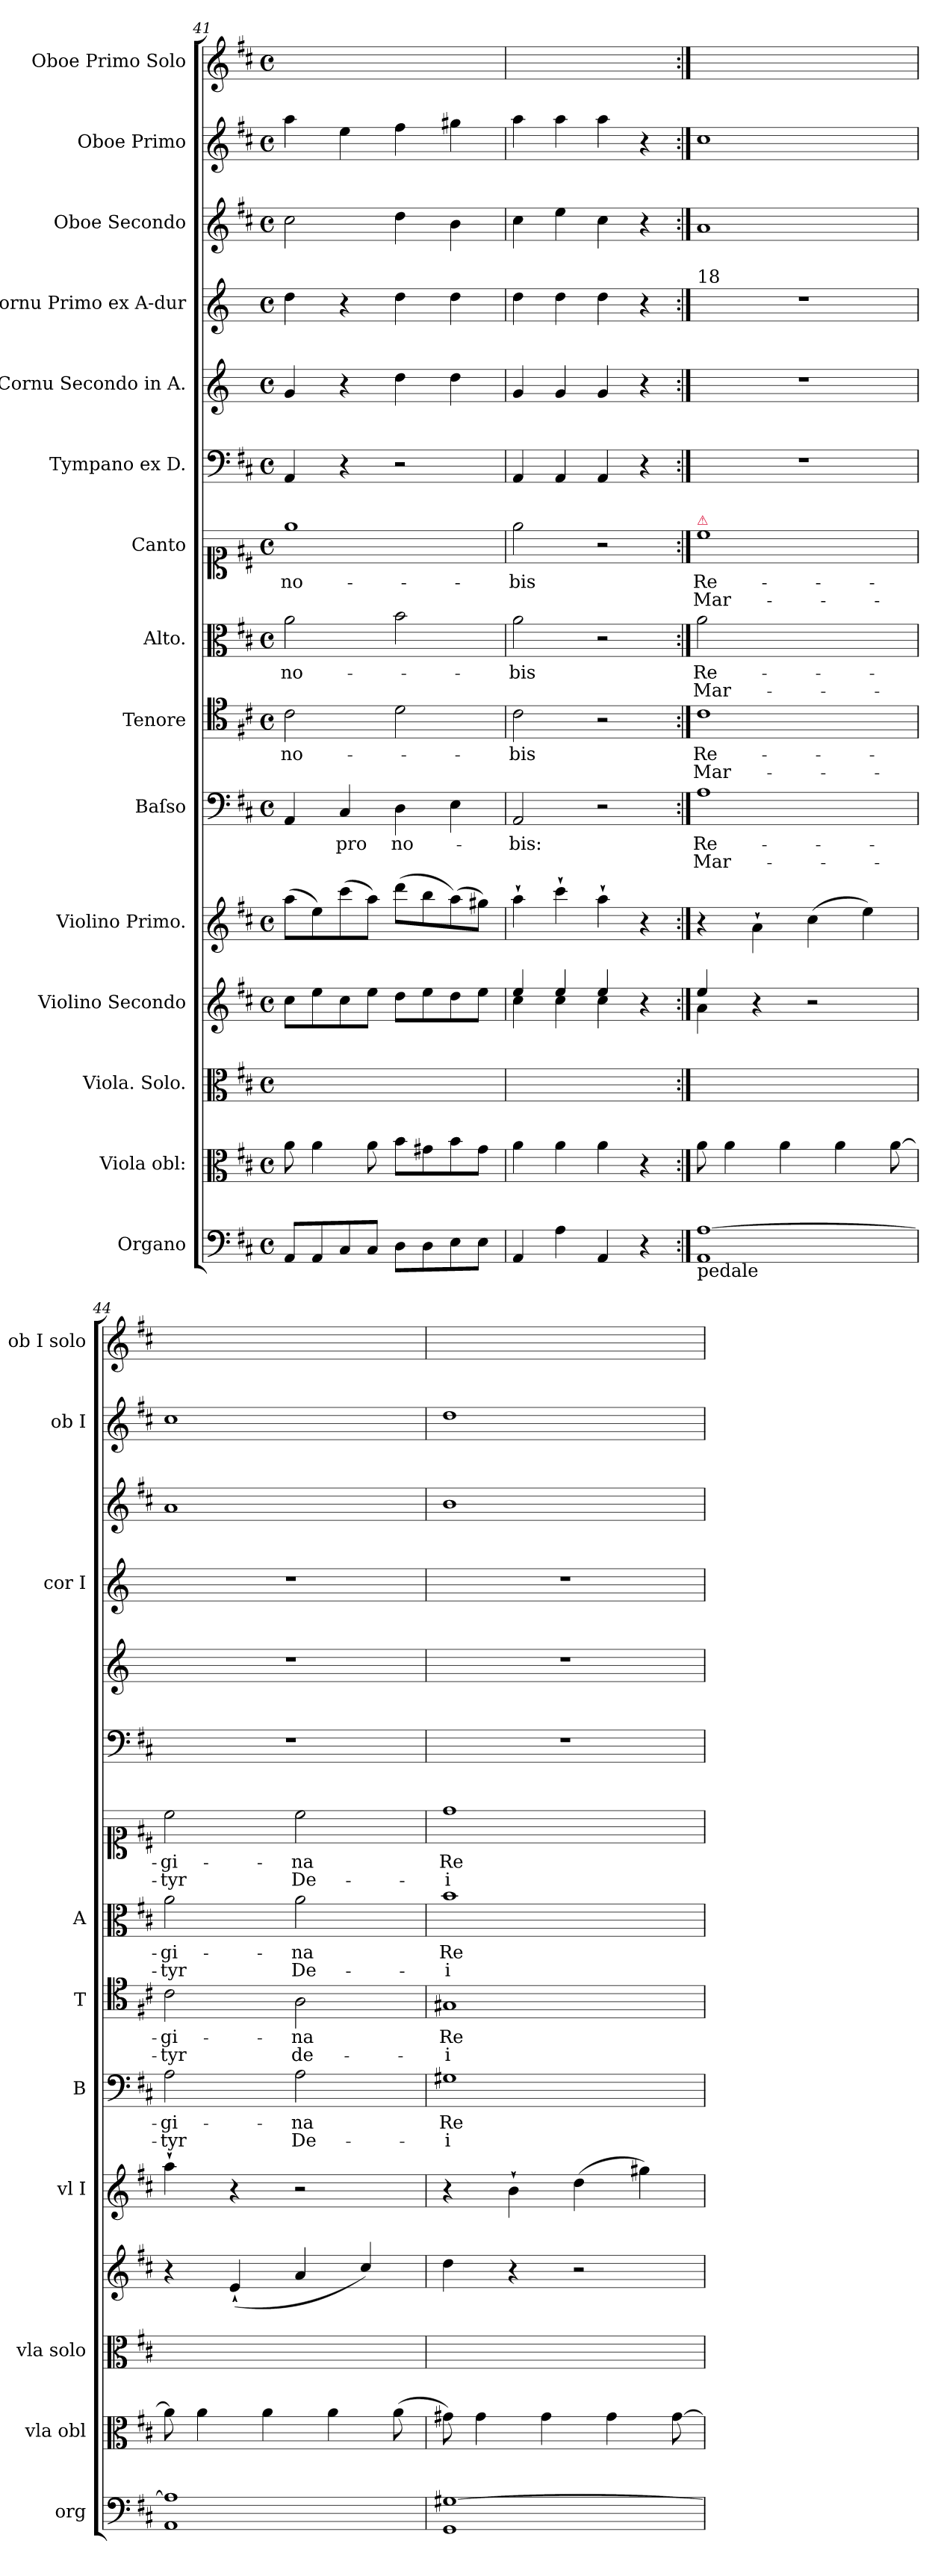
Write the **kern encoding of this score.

**kern	**kern	**dynam	**kern	**kern	**kern	**kern	**text	**text	**dynam	**kern	**text	**text	**dynam	**kern	**text	**text	**kern	**text	**text	**dynam	**kern	**kern	**kern	**kern	**dynam	**kern	**dynam	**kern
*part15	*part14	*part14	*part13	*part12	*part11	*part10	*part10	*part10	*part10	*part9	*part9	*part9	*part9	*part8	*part8	*part8	*part7	*part7	*part7	*part7	*part6	*part5	*part4	*part3	*part3	*part2	*part2	*part1
*staff15	*staff14	*staff14	*staff13	*staff12	*staff11	*staff10	*staff10	*staff10	*staff10	*staff9	*staff9	*staff9	*staff9	*staff8	*staff8	*staff8	*staff7	*staff7	*staff7	*staff7	*staff6	*staff5	*staff4	*staff3	*staff3	*staff2	*staff2	*staff1
*I"Organo	*I"Viola obl:	*	*I"Viola. Solo.	*I"Violino Secondo	*I"Violino Primo.	*I"Baſso	*	*	*	*I"Tenore	*	*	*	*I"Alto.	*	*	*I"Canto	*	*	*	*I"Tympano ex D.	*I"Cornu Secondo in A.	*I"Cornu Primo ex A-dur	*I"Oboe Secondo	*	*I"Oboe Primo	*	*I"Oboe Primo Solo
*I'org	*I'vla obl	*	*I'vla solo	*	*I'vl I	*I'B	*	*	*	*I'T	*	*	*	*I'A	*	*	*	*	*	*	*	*	*I'cor I	*	*	*I'ob I	*	*I'ob I solo
*clefF4	*clefC3	*	*clefC3	*clefG2	*clefG2	*clefF4	*	*	*	*clefC4	*	*	*	*clefC3	*	*	*clefC1	*	*	*	*clefF4	*clefG2	*clefG2	*clefG2	*	*clefG2	*	*clefG2
*	*	*	*	*	*	*	*	*	*	*	*	*	*	*	*	*	*	*	*	*	*	*ITrd-1c-2	*ITrd-1c-2	*	*	*	*	*
*k[f#c#]	*k[f#c#]	*	*k[f#c#]	*k[f#c#]	*k[f#c#]	*k[f#c#]	*	*	*	*k[f#c#]	*	*	*	*k[f#c#]	*	*	*k[f#c#]	*	*	*	*k[f#c#]	*k[f#c#]	*k[f#c#]	*k[f#c#]	*	*k[f#c#]	*	*k[f#c#]
*D:	*D:	*	*D:	*D:	*D:	*D:	*	*	*	*D:	*	*	*	*D:	*	*	*D:	*	*	*	*D:	*D:	*D:	*D:	*	*D:	*	*D:
*M4/4	*M4/4	*	*M4/4	*M4/4	*M4/4	*M4/4	*	*	*	*M4/4	*	*	*	*M4/4	*	*	*M4/4	*	*	*	*M4/4	*M4/4	*M4/4	*M4/4	*	*M4/4	*	*M4/4
*met(c)	*met(c)	*	*met(c)	*met(c)	*met(c)	*met(c)	*	*	*	*met(c)	*	*	*	*met(c)	*	*	*met(c)	*	*	*	*met(c)	*met(c)	*met(c)	*met(c)	*	*met(c)	*	*met(c)
=41	=41	=41	=41	=41	=41	=41	=41	=41	=41	=41	=41	=41	=41	=41	=41	=41	=41	=41	=41	=41	=41	=41	=41	=41	=41	=41	=41	=41
8AA/L	8a\	.	1ryy	8cc#\L	(8aa\L	4AA/	.	.	.	2c#\	no-	.	.	2a\	no-	.	1ee	no-	.	.	4AA/	4a/	4ee\	2cc#\	.	4aa\	.	1ryy
8AA/	4a\	.	.	8ee\	8ee\)	.	.	.	.	.	.	.	.	.	.	.	.	.	.	.	.	.	.	.	.	.	.	.
8C#/	.	.	.	8cc#\	(8ccc#\	4C#/	pro	.	.	.	.	.	.	.	.	.	.	.	.	.	4r	4r	4r	.	.	4ee\	.	.
8C#/J	8a\	.	.	8ee\J	8aa\J)	.	.	.	.	.	.	.	.	.	.	.	.	.	.	.	.	.	.	.	.	.	.	.
8D\L	8b\L	.	.	8dd\L	(8ddd\L	4D\	no-	.	.	2d\	.	.	.	2b\	.	.	.	.	.	.	2r	4ee\	4ee\	4dd\	.	4ff#\	.	.
8D\	8g#X\	.	.	8ee\	8bb\	.	.	.	.	.	.	.	.	.	.	.	.	.	.	.	.	.	.	.	.	.	.	.
8E\	8b\	.	.	8dd\	(8aa\)	4E\	.	.	.	.	.	.	.	.	.	.	.	.	.	.	.	4ee\	4ee\	4b\	.	4gg#X\	.	.
8E\J	8g#\J	.	.	8ee\J	8gg#X\J)	.	.	.	.	.	.	.	.	.	.	.	.	.	.	.	.	.	.	.	.	.	.	.
=42	=42	=42	=42	=42	=42	=42	=42	=42	=42	=42	=42	=42	=42	=42	=42	=42	=42	=42	=42	=42	=42	=42	=42	=42	=42	=42	=42	=42
*	*	*	*	*^	*	*	*	*	*	*	*	*	*	*	*	*	*	*	*	*	*	*	*	*	*	*	*	*
4AA/	4a\	.	1ryy	4ee/	4cc#\	4aa`\	2AA/	-bis:	.	.	2c#\	-bis	.	.	2a\	-bis	.	2ee\	-bis	.	.	4AA/	4a/	4ee\	4cc#\	.	4aa\	.	1ryy
4A\	4a\	.	.	4ee/	4cc#\	4ccc#`\	.	.	.	.	.	.	.	.	.	.	.	.	.	.	.	4AA/	4a/	4ee\	4ee\	.	4aa\	.	.
4AA/	4a\	.	.	4ee/	4cc#\	4aa`\	2r	.	.	.	2r	.	.	.	2r	.	.	2r	.	.	.	4AA/	4a/	4ee\	4cc#\	.	4aa\	.	.
4r	4r	.	.	4r	4ryy	4r	.	.	.	.	.	.	.	.	.	.	.	.	.	.	.	4r	4r	4r	4r	.	4r	.	.
=43:|!	=43:|!	=43:|!	=43:|!	=43:|!	=43:|!	=43:|!	=43:|!	=43:|!	=43:|!	=43:|!	=43:|!	=43:|!	=43:|!	=43:|!	=43:|!	=43:|!	=43:|!	=43:|!	=43:|!	=43:|!	=43:|!	=43:|!	=43:|!	=43:|!	=43:|!	=43:|!	=43:|!	=43:|!	=43:|!
!	!	!	!	!	!	!	!	!	!	!	!	!	!	!	!	!	!	!	!	!	!	!	!	!LO:TX:a:t=18	!	!	!	!	!
!	!	!	!	!	!	!	!	!	!	!	!	!	!	!	!	!	!	!LO:TX:a:color=crimson:t=⚠	!	!	!	!	!	!	!	!	!	!	!
!LO:TX:b:t=pedale	!	!	!	!	!	!	!	!	!	!	!	!	!	!	!	!	!	!	!	!	!	!	!	!	!	!	!	!	!
!	!	!LO:DY:b	!	!	!	!	!	!	!	!LO:DY:b	!	!	!LO:LY:i	!LO:DY:a	!LO:N:vis=2	!	!	!	!	!	!LO:DY:a	!	!	!	!	!	!	!	!
1AA [1A	8a\	po.	1ryy	4ee/	4a\	4r	1A	Re-	Mar-	po	1c#	Re-	Mar-	po&colon;	1a	Re-	Mar-	1cc#	Re-	Mar-	piano	1r	1r	1r	1a	po..	1cc#	po	1ryy
.	4a\	.	.	.	.	.	.	.	.	.	.	.	.	.	.	.	.	.	.	.	.	.	.	.	.	.	.	.	.
.	.	.	.	4r	4ryy	4a`\	.	.	.	.	.	.	.	.	.	.	.	.	.	.	.	.	.	.	.	.	.	.	.
.	4a\	.	.	.	.	.	.	.	.	.	.	.	.	.	.	.	.	.	.	.	.	.	.	.	.	.	.	.	.
.	.	.	.	2r	2ryy	(4cc#\	.	.	.	.	.	.	.	.	.	.	.	.	.	.	.	.	.	.	.	.	.	.	.
.	4a\	.	.	.	.	.	.	.	.	.	.	.	.	.	.	.	.	.	.	.	.	.	.	.	.	.	.	.	.
.	.	.	.	.	.	4ee\)	.	.	.	.	.	.	.	.	.	.	.	.	.	.	.	.	.	.	.	.	.	.	.
.	[8a\	.	.	.	.	.	.	.	.	.	.	.	.	.	.	.	.	.	.	.	.	.	.	.	.	.	.	.	.
*	*	*	*	*v	*v	*	*	*	*	*	*	*	*	*	*	*	*	*	*	*	*	*	*	*	*	*	*	*	*
=44	=44	=44	=44	=44	=44	=44	=44	=44	=44	=44	=44	=44	=44	=44	=44	=44	=44	=44	=44	=44	=44	=44	=44	=44	=44	=44	=44	=44
!	!	!	!	!	!	!	!	!	!	!	!	!LO:LY:i	!	!	!	!	!	!	!	!	!	!	!	!	!	!	!	!
1AA 1A]	8a\]	.	1ryy	4r	4aa`\	2A\	-gi-	-tyr	.	2c#\	-gi-	-tyr	.	2a\	-gi-	-tyr	2cc#\	-gi-	-tyr	.	1r	1r	1r	1a	.	1cc#	.	1ryy
.	4a\	.	.	.	.	.	.	.	.	.	.	.	.	.	.	.	.	.	.	.	.	.	.	.	.	.	.	.
.	.	.	.	(>4e`/	4r	.	.	.	.	.	.	.	.	.	.	.	.	.	.	.	.	.	.	.	.	.	.	.
.	4a\	.	.	.	.	.	.	.	.	.	.	.	.	.	.	.	.	.	.	.	.	.	.	.	.	.	.	.
!	!	!	!	!	!	!	!	!	!	!	!	!LO:LY:i	!	!	!	!	!	!	!	!	!	!	!	!	!	!	!	!
.	.	.	.	4a/	2r	2A\	-na	De-	.	2A\	-na	de-	.	2a\	-na	De-	2cc#\	-na	De-	.	.	.	.	.	.	.	.	.
.	4a\	.	.	.	.	.	.	.	.	.	.	.	.	.	.	.	.	.	.	.	.	.	.	.	.	.	.	.
.	.	.	.	4cc#/)	.	.	.	.	.	.	.	.	.	.	.	.	.	.	.	.	.	.	.	.	.	.	.	.
.	(8a\	.	.	.	.	.	.	.	.	.	.	.	.	.	.	.	.	.	.	.	.	.	.	.	.	.	.	.
=45	=45	=45	=45	=45	=45	=45	=45	=45	=45	=45	=45	=45	=45	=45	=45	=45	=45	=45	=45	=45	=45	=45	=45	=45	=45	=45	=45	=45
!	!	!	!	!	!	!	!LO:LY:i	!	!	!	!	!LO:LY:i	!	!	!	!	!	!	!	!	!	!	!	!	!	!	!	!
1GG [1G#X	8g#X\)	.	1ryy	4dd\	4r	1G#X	Re-	-i	.	1G#X	Re-	-i	.	1b	Re-	-i	1dd	Re-	-i	.	1r	1r	1r	1b	.	1dd	.	1ryy
.	4g#\	.	.	.	.	.	.	.	.	.	.	.	.	.	.	.	.	.	.	.	.	.	.	.	.	.	.	.
.	.	.	.	4r	4b`\	.	.	.	.	.	.	.	.	.	.	.	.	.	.	.	.	.	.	.	.	.	.	.
.	4g#\	.	.	.	.	.	.	.	.	.	.	.	.	.	.	.	.	.	.	.	.	.	.	.	.	.	.	.
.	.	.	.	2r	(4dd\	.	.	.	.	.	.	.	.	.	.	.	.	.	.	.	.	.	.	.	.	.	.	.
.	4g#\	.	.	.	.	.	.	.	.	.	.	.	.	.	.	.	.	.	.	.	.	.	.	.	.	.	.	.
.	.	.	.	.	4gg#X\)	.	.	.	.	.	.	.	.	.	.	.	.	.	.	.	.	.	.	.	.	.	.	.
.	[8g#\	.	.	.	.	.	.	.	.	.	.	.	.	.	.	.	.	.	.	.	.	.	.	.	.	.	.	.
=	=	=	=	=	=	=	=	=	=	=	=	=	=	=	=	=	=	=	=	=	=	=	=	=	=	=	=	=
*-	*-	*-	*-	*-	*-	*-	*-	*-	*-	*-	*-	*-	*-	*-	*-	*-	*-	*-	*-	*-	*-	*-	*-	*-	*-	*-	*-	*-
